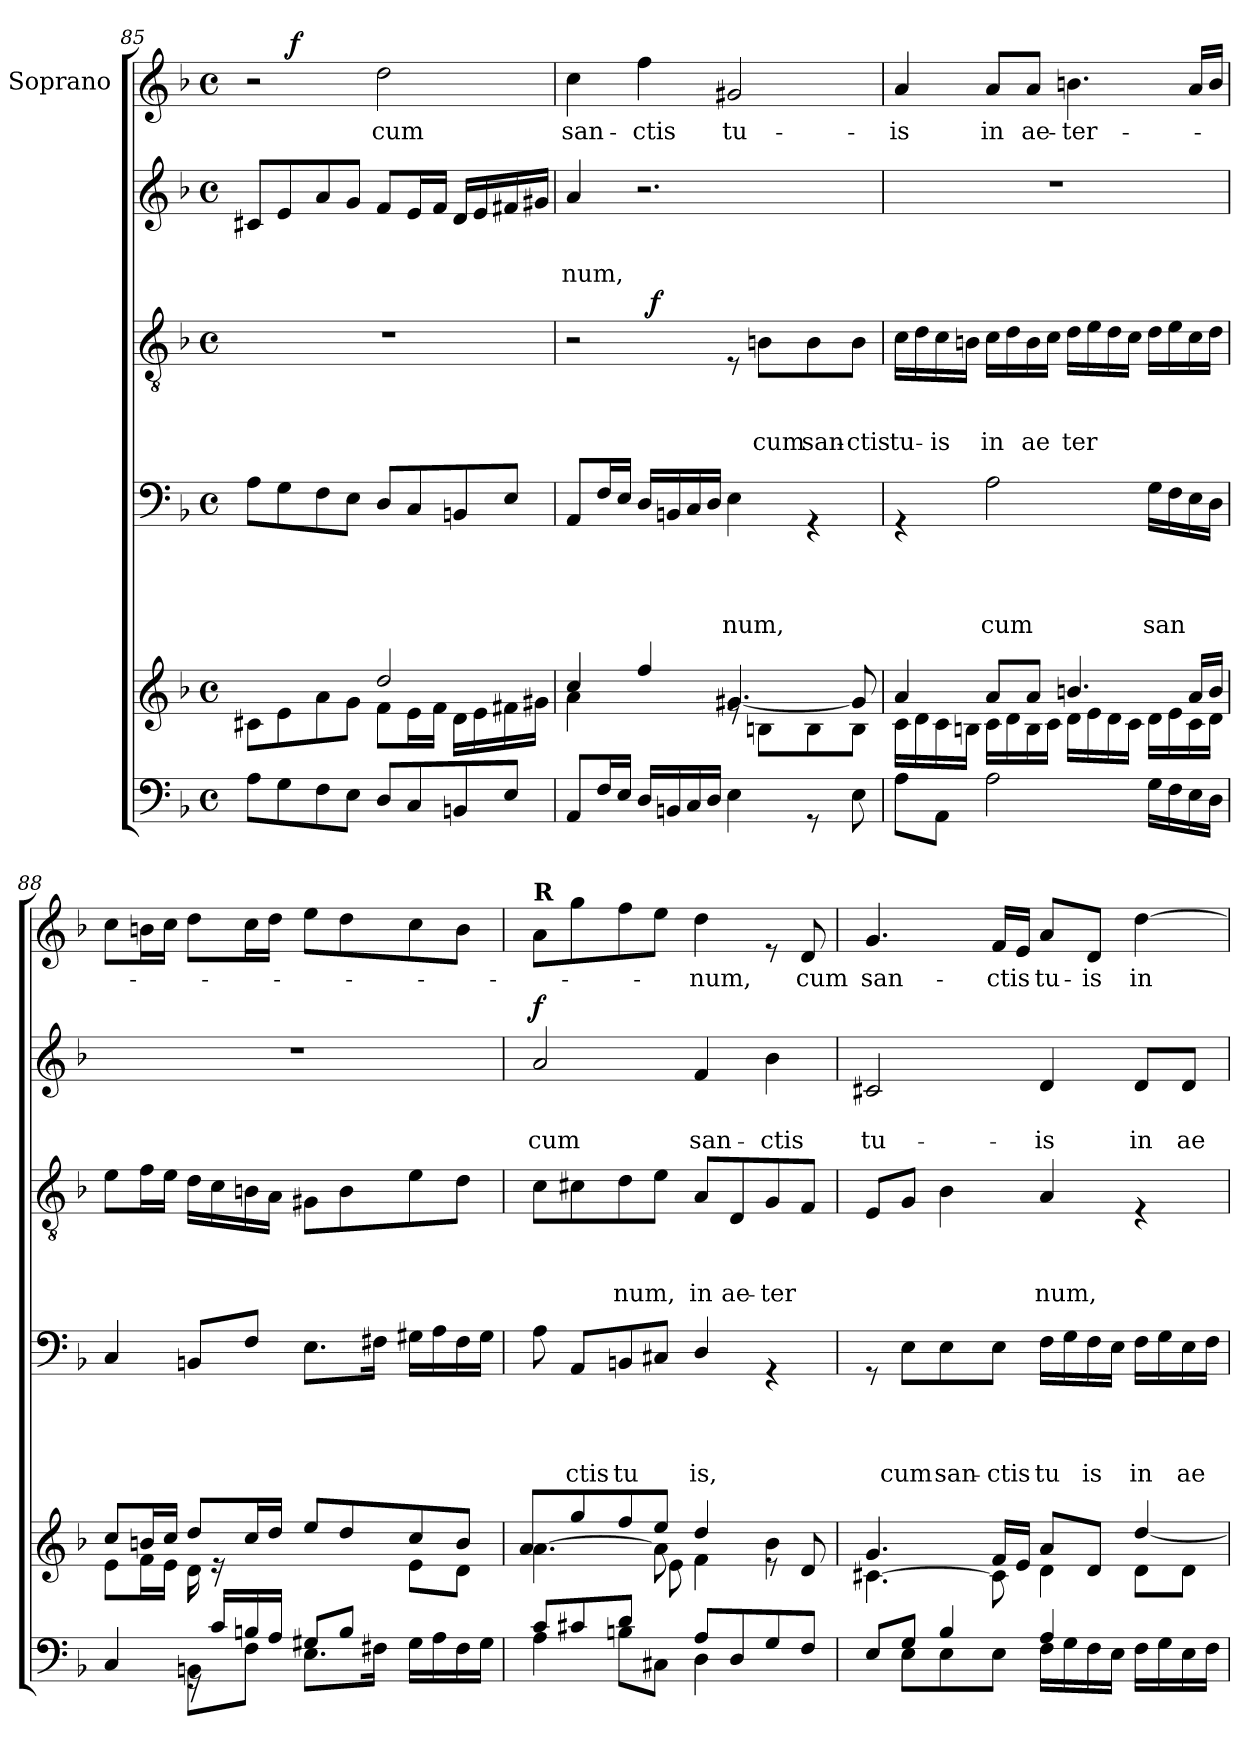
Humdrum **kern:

**kern	**kern	**kern	**text	**text	**text	**text	**kern	**text	**text	**text	**dynam	**kern	**text	**text	**dynam	**kern	**text	**dynam
*part6	*part5	*part4	*part4	*part4	*part4	*part4	*part3	*part3	*part3	*part3	*part3	*part2	*part2	*part2	*part2	*part1	*part1	*part1
*staff6	*staff5	*staff4	*staff4	*staff4	*staff4	*staff4	*staff3	*staff3	*staff3	*staff3	*staff3	*staff2	*staff2	*staff2	*staff2	*staff1	*staff1	*staff1
*	*	*	*	*	*	*	*	*	*	*	*	*	*	*	*	*I"Soprano	*	*
!!LO:PB:g=z
*clefF4	*clefG2	*clefF4	*	*	*	*	*clefGv2	*	*	*	*	*clefG2	*	*	*	*clefG2	*	*
*k[b-]	*k[b-]	*k[b-]	*	*	*	*	*k[b-]	*	*	*	*	*k[b-]	*	*	*	*k[b-]	*	*
*F:	*F:	*F:	*	*	*	*	*F:	*	*	*	*	*F:	*	*	*	*F:	*	*
*M4/4	*M4/4	*M4/4	*	*	*	*	*M4/4	*	*	*	*	*M4/4	*	*	*	*M4/4	*	*
*met(c)	*met(c)	*met(c)	*	*	*	*	*met(c)	*	*	*	*	*met(c)	*	*	*	*met(c)	*	*
=85	=85	=85	=85	=85	=85	=85	=85	=85	=85	=85	=85	=85	=85	=85	=85	=85	=85	=85
*	*^	*	*	*	*	*	*	*	*	*	*	*	*	*	*	*^	*	*
8A\L	8c#X\L	2ryy	8A\L	.	.	.	.	1r	.	.	.	.	8c#X/L	.	.	.	2r	8ryy	.	.
8G\	8e\	.	8G\	.	.	.	.	.	.	.	.	.	8e/	.	.	.	.	32ryy	.	.
!	!	!	!	!	!	!	!	!	!	!	!	!	!	!	!	!	!	!	!	!LO:DY:a
.	.	.	.	.	.	.	.	.	.	.	.	.	.	.	.	.	.	2ryy	.	f
8F\	8a\	.	8F\	.	.	.	.	.	.	.	.	.	8a/	.	.	.	.	.	.	.
8E\J	8g\J	.	8E\J	.	.	.	.	.	.	.	.	.	8g/J	.	.	.	.	.	.	.
!	!	!	!	!	!	!	!	!	!	!	!	!	!	!	!	!	!	!	!LO:LY:b	!
8D/L	8f\L	2dd/	8D/L	.	.	.	.	.	.	.	.	.	8f/L	.	.	.	2dd\	.	cum	.
8C/	16e\L	.	8C/	.	.	.	.	.	.	.	.	.	16e/L	.	.	.	.	.	.	.
.	.	.	.	.	.	.	.	.	.	.	.	.	.	.	.	.	.	4ryy	.	.
.	16f\JJ	.	.	.	.	.	.	.	.	.	.	.	16f/JJ	.	.	.	.	.	.	.
8BBn/	16d\LL	.	8BBn/	.	.	.	.	.	.	.	.	.	16d/LL	.	.	.	.	.	.	.
.	16e\	.	.	.	.	.	.	.	.	.	.	.	16e/	.	.	.	.	.	.	.
8E/J	16f#X\	.	8E/J	.	.	.	.	.	.	.	.	.	16f#X/	.	.	.	.	.	.	.
.	.	.	.	.	.	.	.	.	.	.	.	.	.	.	.	.	.	16.ryy	.	.
.	16g#X\JJ	.	.	.	.	.	.	.	.	.	.	.	16g#X/JJ	.	.	.	.	.	.	.
=86	=86	=86	=86	=86	=86	=86	=86	=86	=86	=86	=86	=86	=86	=86	=86	=86	=86	=86	=86	=86
*	*	*^	*	*	*	*	*	*	*	*	*	*	*	*	*	*	*	*	*	*
!	!	!	!	!	!	!	!	!	!	!	!	!	!	!	!	!LO:LY:b	!	!	!	!LO:LY:b	!
*	*	*	*	*	*	*	*	*	*^	*	*	*	*	*	*	*	*	*v	*v	*	*
8AA/L	4a\	4cc/	2ryy	8AA/L	.	.	.	.	2r	4ryy	.	.	.	.	4a/	.	num,	.	4cc\	san-	.
16F/L	.	.	.	16F/L	.	.	.	.	.	.	.	.	.	.	.	.	.	.	.	.	.
16E/JJ	.	.	.	16E/JJ	.	.	.	.	.	.	.	.	.	.	.	.	.	.	.	.	.
!	!	!	!	!	!	!	!	!	!	!	!	!	!	!	!	!	!	!	!	!LO:LY:b	!
16D/LL	2.ryy	4ff/	.	16D/LL	.	.	.	.	.	32ryy	.	.	.	.	2.r	.	.	.	4ff\	-ctis	.
!	!	!	!	!	!	!	!	!	!	!	!	!	!	!LO:DY:a	!	!	!	!	!	!	!
.	.	.	.	.	.	.	.	.	.	2ryy	.	.	.	f	.	.	.	.	.	.	.
16BBn/	.	.	.	16BBn/	.	.	.	.	.	.	.	.	.	.	.	.	.	.	.	.	.
16C/	.	.	.	16C/	.	.	.	.	.	.	.	.	.	.	.	.	.	.	.	.	.
16D/JJ	.	.	.	16D/JJ	.	.	.	.	.	.	.	.	.	.	.	.	.	.	.	.	.
!	!	!	!	!	!	!	!	!LO:LY:b	!	!	!	!	!	!	!	!	!	!	!	!LO:LY:b	!
4E\	.	[<4.g#X/	8re	4E\	.	.	.	-num,	8rE	.	.	.	.	.	.	.	.	.	2g#X/	tu-	.
!	!	!	!	!	!	!	!	!	!	!	!	!	!LO:LY:b	!	!	!	!	!	!	!	!
.	.	.	8Bn\L	.	.	.	.	.	8Bn\L	.	.	.	cum	.	.	.	.	.	.	.	.
!	!	!	!	!	!	!	!	!	!	!	!	!	!LO:LY:b	!	!	!	!	!	!	!	!
8rGG	.	.	8B\	4rGG	.	.	.	.	8B\	.	.	.	san-	.	.	.	.	.	.	.	.
.	.	.	.	.	.	.	.	.	.	8..ryy	.	.	.	.	.	.	.	.	.	.	.
!	!	!	!	!	!	!	!	!	!	!	!	!	!LO:LY:b	!	!	!	!	!	!	!	!
8E\	.	8g#/]	8B\J	.	.	.	.	.	8B\J	.	.	.	-ctis	.	.	.	.	.	.	.	.
=87	=87	=87	=87	=87	=87	=87	=87	=87	=87	=87	=87	=87	=87	=87	=87	=87	=87	=87	=87	=87	=87
!	!	!	!	!	!	!	!	!	!	!	!	!	!LO:LY:b	!	!	!	!	!	!	!LO:LY:b	!
*	*	*v	*v	*	*	*	*	*	*v	*v	*	*	*	*	*	*	*	*	*	*	*
8A\L	4a/	16c\LL	4rGG	.	.	.	.	16c\LL	.	.	tu-	.	1r	.	.	.	4a/	-is	.
.	.	16d\	.	.	.	.	.	16d\	.	.	.	.	.	.	.	.	.	.	.
!	!	!	!	!	!	!	!	!	!	!	!LO:LY:b	!	!	!	!	!	!	!	!
8AA\J	.	16c\	.	.	.	.	.	16c\	.	.	-is	.	.	.	.	.	.	.	.
.	.	16Bn\JJ	.	.	.	.	.	16Bn\JJ	.	.	.	.	.	.	.	.	.	.	.
!	!	!	!	!	!	!	!LO:LY:b	!	!	!	!LO:LY:b	!	!	!	!	!	!	!LO:LY:b	!
2A\	8a/L	16c\LL	2A\	.	.	.	cum	16c\LL	.	.	in	.	.	.	.	.	8a/L	in	.
.	.	16d\	.	.	.	.	.	16d\	.	.	.	.	.	.	.	.	.	.	.
!	!	!	!	!	!	!	!	!	!	!	!LO:LY:b	!	!	!	!	!	!	!LO:LY:b	!
.	8a/J	16B\	.	.	.	.	.	16B\	.	.	ae	.	.	.	.	.	8a/J	ae-	.
.	.	16c\JJ	.	.	.	.	.	16c\JJ	.	.	.	.	.	.	.	.	.	.	.
!	!	!	!	!	!	!	!	!	!	!	!LO:LY:b	!	!	!	!	!	!	!LO:LY:b	!
.	4.bn/	16d\LL	.	.	.	.	.	16d\LL	.	.	ter	.	.	.	.	.	4.bn\	-ter-	.
.	.	16e\	.	.	.	.	.	16e\	.	.	.	.	.	.	.	.	.	.	.
.	.	16d\	.	.	.	.	.	16d\	.	.	.	.	.	.	.	.	.	.	.
.	.	16c\JJ	.	.	.	.	.	16c\JJ	.	.	.	.	.	.	.	.	.	.	.
!	!	!	!	!	!	!	!LO:LY:b	!	!	!	!	!	!	!	!	!	!	!	!
16G\LL	.	16d\LL	16G\LL	.	.	.	san	16d\LL	.	.	.	.	.	.	.	.	.	.	.
16F\	.	16e\	16F\	.	.	.	.	16e\	.	.	.	.	.	.	.	.	.	.	.
16E\	16a/LL	16c\	16E\	.	.	.	.	16c\	.	.	.	.	.	.	.	.	16a/LL	.	.
16D\JJ	16b/JJ	16d\JJ	16D\JJ	.	.	.	.	16d\JJ	.	.	.	.	.	.	.	.	16b/JJ	.	.
!!LO:LB:g=z
=88	=88	=88	=88	=88	=88	=88	=88	=88	=88	=88	=88	=88	=88	=88	=88	=88	=88	=88	=88
*^	*	*	*	*	*	*	*	*	*	*	*	*	*	*	*	*	*	*	*
*	*^	*	*	*	*	*	*	*	*	*	*	*	*	*	*	*	*	*	*	*
4C/	4ryy	2ryy	8cc/L	8e\L	4C/	.	.	.	.	8e\L	.	.	.	.	1r	.	.	.	8cc\L	.	.
.	.	.	16bn/L	16f\L	.	.	.	.	.	16f\L	.	.	.	.	.	.	.	.	16bn\L	.	.
.	.	.	16cc/JJ	16e\JJ	.	.	.	.	.	16e\JJ	.	.	.	.	.	.	.	.	16cc\JJ	.	.
8BBn\L	16rFF	.	8dd/L	16d\	8BBn/L	.	.	.	.	16d\LL	.	.	.	.	.	.	.	.	8dd\L	.	.
.	16c/LL	.	.	16rd	.	.	.	.	.	16c\	.	.	.	.	.	.	.	.	.	.	.
8F\J	16Bn/	.	16cc/L	4.ryy	8F/J	.	.	.	.	16Bn\	.	.	.	.	.	.	.	.	16cc\L	.	.
.	16A/JJ	.	16dd/JJ	.	.	.	.	.	.	16A\JJ	.	.	.	.	.	.	.	.	16dd\JJ	.	.
8.E\L	2ryy	8G#X/L	8ee/L	.	8.E\L	.	.	.	.	8G#X\L	.	.	.	.	.	.	.	.	8ee\L	.	.
.	.	8B/J	8dd/	.	.	.	.	.	.	8B\	.	.	.	.	.	.	.	.	8dd\	.	.
16F#X\Jk	.	.	.	.	16F#X\Jk	.	.	.	.	.	.	.	.	.	.	.	.	.	.	.	.
16G#\LL	.	4ryy	8cc/	8e\L	16G#X\LL	.	.	.	.	8e\	.	.	.	.	.	.	.	.	8cc\	.	.
16A\	.	.	.	.	16A\	.	.	.	.	.	.	.	.	.	.	.	.	.	.	.	.
16F#\	.	.	8b/J	8d\J	16F#\	.	.	.	.	8d\J	.	.	.	.	.	.	.	.	8b\J	.	.
16G#\JJ	.	.	.	.	16G#\JJ	.	.	.	.	.	.	.	.	.	.	.	.	.	.	.	.
*	*v	*v	*	*	*	*	*	*	*	*	*	*	*	*	*	*	*	*	*	*	*
!!LO:LB:g=z
=89	=89	=89	=89	=89	=89	=89	=89	=89	=89	=89	=89	=89	=89	=89	=89	=89	=89	=89	=89	=89
*	*	*	*^	*^	*	*	*	*	*	*	*	*	*	*	*	*	*	*	*	*
!	!	!	!	!	!	!	!	!	!	!	!	!	!	!	!	!	!	!	!	!LO:TX:a:B:t=R	!	!
!	!	!	!	!	!	!	!	!	!	!	!	!	!	!	!	!	!	!LO:LY:b	!LO:DY:a	!	!	!
4A\	8c/L	[>4.a\	8a/L	4.ryy	8A\	8ryy	.	.	.	.	8c\L	.	.	.	.	2a/	.	cum	f	8a\L	.	.
!	!	!	!	!	!	!	!	!	!	!LO:LY:b	!	!	!	!	!	!	!	!	!	!	!	!
.	8c#X/	.	8gg/	.	4.ryy	8AA/L	.	.	.	ctis	8c#X\	.	.	.	.	.	.	.	.	8gg\	.	.
!	!	!	!	!	!	!	!	!	!	!LO:LY:b	!	!	!	!LO:LY:b	!	!	!	!	!	!	!	!
8Bn\L	8d/J	.	8ff/	.	.	8BBn/	.	.	.	tu	8d\	.	.	num,	.	.	.	.	.	8ff\	.	.
8C#X\J	8ryy	8a\]	8ee/J	8e\	.	8C#X/J	.	.	.	.	8e\J	.	.	.	.	.	.	.	.	8ee\J	.	.
!	!	!	!	!	!	!	!	!	!	!LO:LY:b	!	!	!	!LO:LY:b	!	!	!	!LO:LY:b	!	!	!LO:LY:b	!
4D\	8A/L	4f\	4dd/	2ryy	4D/	4ryy	.	.	.	is,	8A/L	.	.	in	.	4f/	.	san-	.	4dd\	-num,	.
!	!	!	!	!	!	!	!	!	!	!	!	!	!	!LO:LY:b	!	!	!	!	!	!	!	!
.	8D/	.	.	.	.	.	.	.	.	.	8D/	.	.	ae-	.	.	.	.	.	.	.	.
!	!	!	!	!	!	!	!	!	!	!	!	!	!	!LO:LY:b	!	!	!	!LO:LY:b	!	!	!	!
4ryy	8G/	4b-\	8re	.	4ryy	4rGG	.	.	.	.	8G/	.	.	-ter	.	4b-\	.	-ctis	.	8re	.	.
!	!	!	!	!	!	!	!	!	!	!	!	!	!	!	!	!	!	!	!	!	!LO:LY:b	!
.	8F/J	.	8d/	.	.	.	.	.	.	.	8F/J	.	.	.	.	.	.	.	.	8d/	cum	.
*	*	*	*v	*v	*	*	*	*	*	*	*	*	*	*	*	*	*	*	*	*	*	*
*	*	*	*	*v	*v	*	*	*	*	*	*	*	*	*	*	*	*	*	*	*	*
=90	=90	=90	=90	=90	=90	=90	=90	=90	=90	=90	=90	=90	=90	=90	=90	=90	=90	=90	=90	=90
!	!	!	!	!	!	!	!	!	!	!	!	!	!	!	!	!LO:LY:b	!	!	!LO:LY:b	!
8E/L	8ryy	[>4.c#X\	4.g/	8rGG	.	.	.	.	8E/L	.	.	.	.	2c#X/	.	tu-	.	4.g/	san-	.
!	!	!	!	!	!	!	!	!LO:LY:b	!	!	!	!	!	!	!	!	!	!	!	!
8G/J	8E\L	.	.	8E\L	.	.	.	cum	8G/J	.	.	.	.	.	.	.	.	.	.	.
!	!	!	!	!	!	!	!	!LO:LY:b	!	!	!	!	!	!	!	!	!	!	!	!
4B-/	8E\	.	.	8E\	.	.	.	san-	4B-\	.	.	.	.	.	.	.	.	.	.	.
!	!	!	!	!	!	!	!	!LO:LY:b	!	!	!	!	!	!	!	!	!	!	!LO:LY:b	!
.	8E\J	8c#\]	16f/LL	8E\J	.	.	.	-ctis	.	.	.	.	.	.	.	.	.	16f/LL	-ctis	.
.	.	.	16e/JJ	.	.	.	.	.	.	.	.	.	.	.	.	.	.	16e/JJ	.	.
!	!	!	!	!	!	!	!	!LO:LY:b	!	!	!	!LO:LY:b	!	!	!	!LO:LY:b	!	!	!LO:LY:b	!
4A/	16F\LL	4d\	8a/L	16F\LL	.	.	.	tu	4A/	.	.	num,	.	4d/	.	-is	.	8a/L	tu-	.
.	16G\	.	.	16G\	.	.	.	.	.	.	.	.	.	.	.	.	.	.	.	.
!	!	!	!	!	!	!	!	!LO:LY:b	!	!	!	!	!	!	!	!	!	!	!LO:LY:b	!
.	16F\	.	8d/J	16F\	.	.	.	is	.	.	.	.	.	.	.	.	.	8d/J	-is	.
.	16E\JJ	.	.	16E\JJ	.	.	.	.	.	.	.	.	.	.	.	.	.	.	.	.
!	!	!	!	!	!	!	!	!LO:LY:b	!	!	!	!	!	!	!	!LO:LY:b	!	!	!LO:LY:b	!
4ryy	16F\LL	8d\L	[<4dd/	16F\LL	.	.	.	in	4rE	.	.	.	.	8d/L	.	in	.	[>4dd\	in	.
.	16G\	.	.	16G\	.	.	.	.	.	.	.	.	.	.	.	.	.	.	.	.
!	!	!	!	!	!	!	!	!LO:LY:b	!	!	!	!	!	!	!	!LO:LY:b	!	!	!	!
.	16E\	8d\J	.	16E\	.	.	.	ae	.	.	.	.	.	8d/J	.	ae-	.	.	.	.
.	16F\JJ	.	.	16F\JJ	.	.	.	.	.	.	.	.	.	.	.	.	.	.	.	.
*v	*v	*	*	*	*	*	*	*	*	*	*	*	*	*	*	*	*	*	*	*
*	*v	*v	*	*	*	*	*	*	*	*	*	*	*	*	*	*	*	*	*
=	=	=	=	=	=	=	=	=	=	=	=	=	=	=	=	=	=	=
*-	*-	*-	*-	*-	*-	*-	*-	*-	*-	*-	*-	*-	*-	*-	*-	*-	*-	*-
